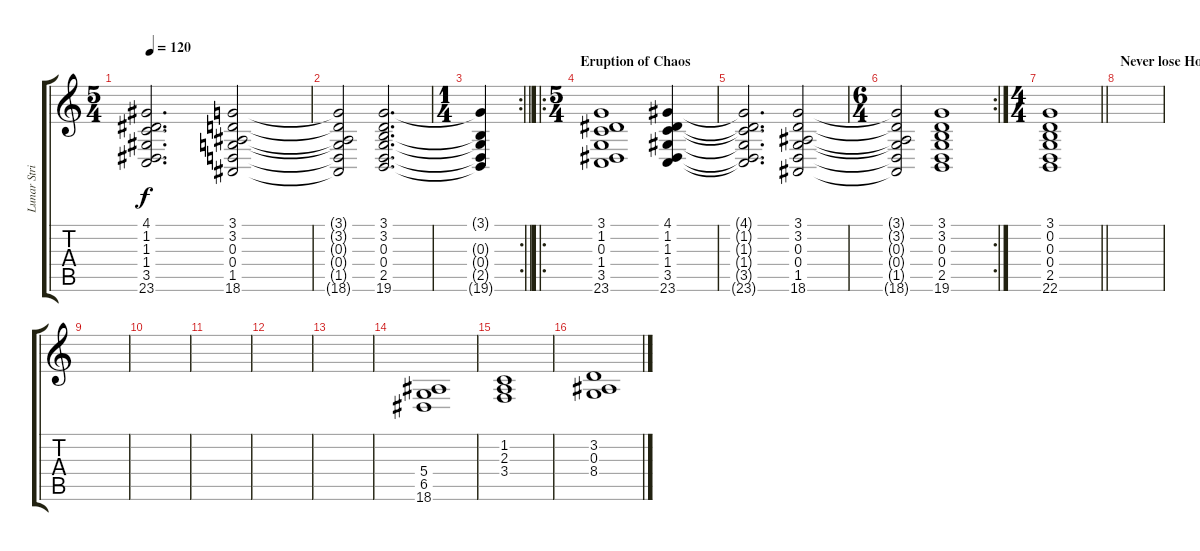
\track ("Lunar Strings" "Lunar Stri") {instrument synthstrings1}
\staff {score tabs}
\tuning (E4 B3 G3 D3 A2 E2) {hide}
\ts (5 4)
\tempo 120
\clef g2
\ks c
(4.1{t} 1.2{t} 1.3{t} 1.4{t} 3.5{t} 23.6{t}).2{d dy f} (3.1 3.2 0.3 0.4 1.5 18.6).2 |
(3.1{t} 3.2{t} 0.3{t} 0.4{t} 1.5{t} 18.6{t}).2 (3.1 3.2 0.3 0.4 2.5 19.6).2{d} |
\rc 2
\ts (1 4)
\barLineRight lightlight
(3.1{t} 0.3{t} 0.4{t} 2.5{t} 19.6{t}).4 |
\ro
\ts (5 4)
\section ("" "Eruption of Chaos")
(3.1 1.2 0.3 1.4 3.5 23.6).1 (4.1 1.2 1.3 1.4 3.5 23.6).4 |
(4.1{t} 1.2{t} 1.3{t} 1.4{t} 3.5{t} 23.6{t}).2{d} (3.1 3.2 0.3 0.4 1.5 18.6).2 |
\rc 2
\ts (6 4)
(3.1{t} 3.2{t} 0.3{t} 0.4{t} 1.5{t} 18.6{t}).2 (3.1 3.2 0.3 0.4 2.5 19.6).1 |
\ts (4 4)
\barLineRight lightlight
(3.1 0.2 0.3 0.4 2.5 22.6).1 |
\section ("" "Never lose Hope")
|
|
|
|
|
|
(5.4 6.5 18.6).1 |
(1.2 2.3 3.4).1 |
(3.2 0.3 8.4).1
